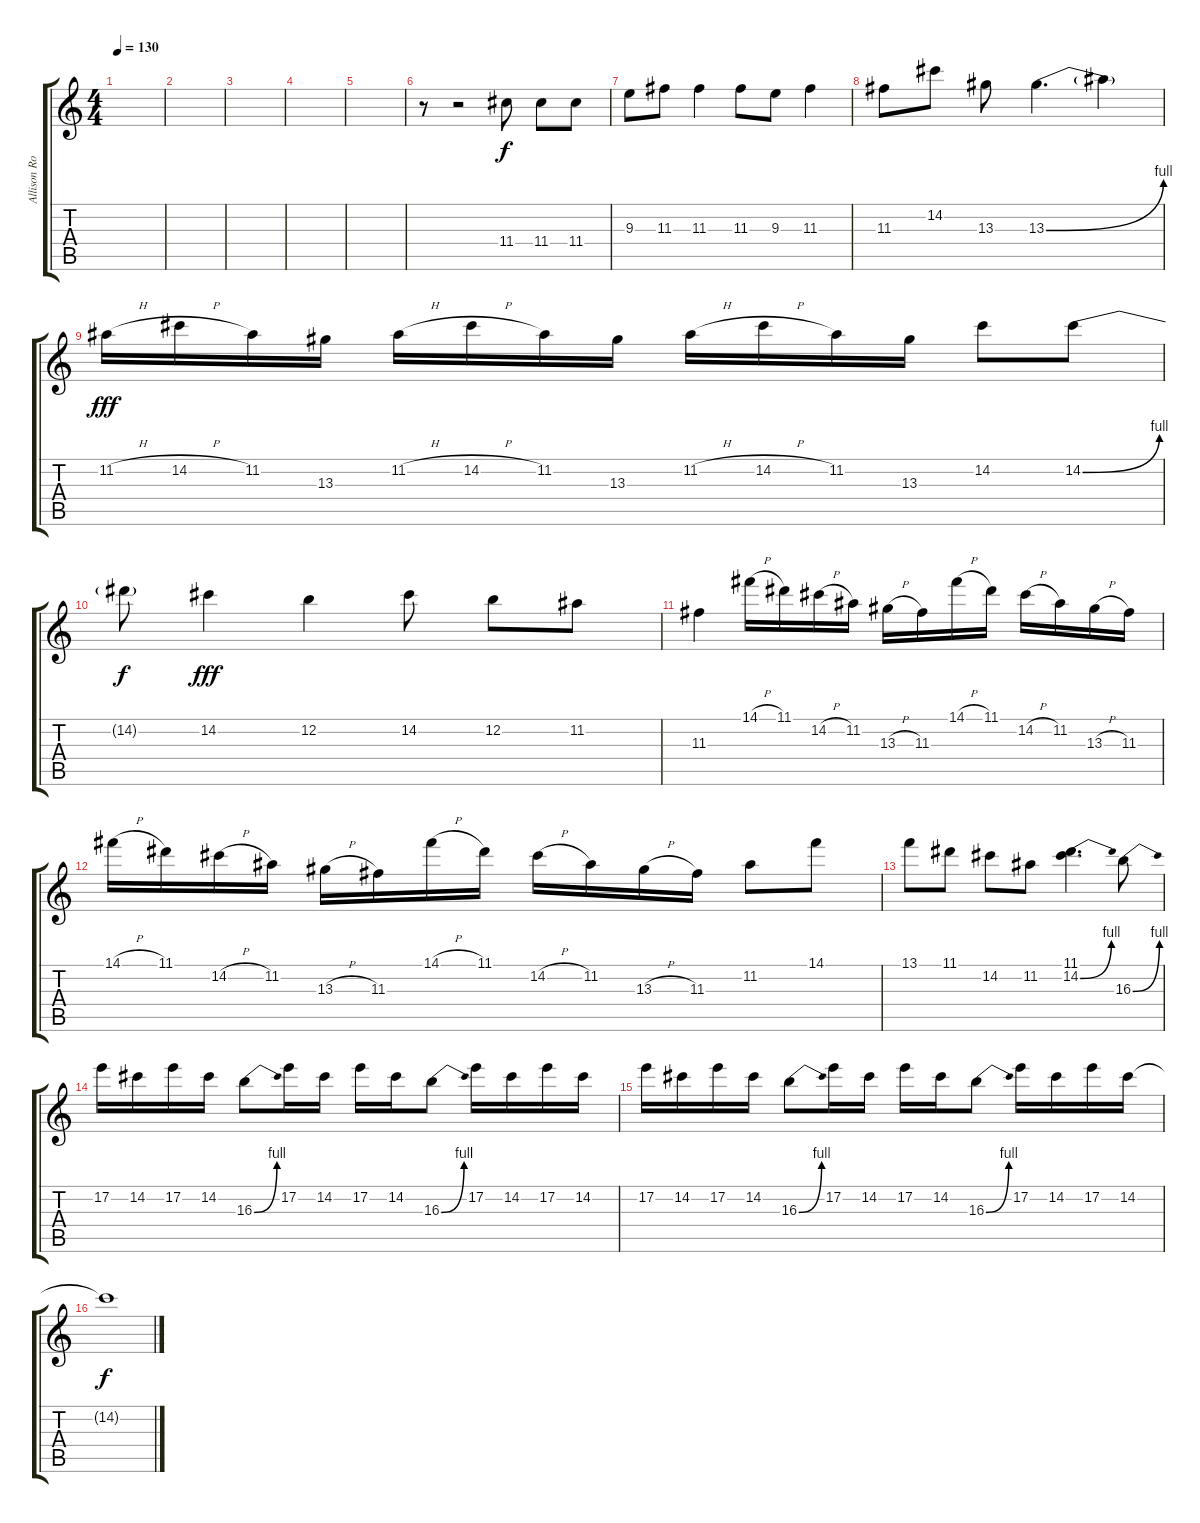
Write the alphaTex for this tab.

\track ("Allison Robertson (lead)" "Allison Ro") {instrument distortionguitar}
\staff {score tabs}
\tuning (E4 B3 G3 D3 A2 E2) {hide}
\ts (4 4)
\tempo 130
\clef g2
\ks c
|
|
|
|
|
r.8{volume 12} r.2 11.4.8 11.4.8 11.4.8 |
9.3.8 11.3.8 11.3.4 11.3.8 9.3.8 11.3.4 |
11.3.8 14.2.8 13.3.8 13.3{be (bend 0 0 60 4)}.4{d} 13.3{t}.4{dy f} |
11.2{h}.16{dy fff} 14.2{h}.16 11.2.16 13.3.16 11.2{h}.16 14.2{h}.16 11.2.16 13.3.16 11.2{h}.16 14.2{h}.16 11.2.16 13.3.16 14.2.8 14.2{be (bend 0 0 60 4)}.8 |
14.2{t}.8{dy f} 14.2.4{dy fff} 12.2.4 14.2.8 12.2.8 11.2.8 |
11.3.4 14.1{h}.16 11.1.16 14.2{h}.16 11.2.16 13.3{h}.16 11.3.16 14.1{h}.16 11.1.16 14.2{h}.16 11.2.16 13.3{h}.16 11.3.16 |
14.1{h}.16 11.1.16 14.2{h}.16 11.2.16 13.3{h}.16 11.3.16 14.1{h}.16 11.1.16 14.2{h}.16 11.2.16 13.3{h}.16 11.3.16 11.2.8 14.1.8 |
13.1.8 11.1.8 14.2.8 11.2.8 (11.1 14.2{be (bend 0 0 60 4)}).4{d} 16.3{be (bend 0 0 60 4)}.8 |
17.2.16{volume 10} 14.2.16 17.2.16 14.2.16 16.3{be (bend 0 0 60 4)}.8 17.2.16 14.2.16 17.2.16 14.2.16 16.3{be (bend 0 0 60 4)}.8 17.2.16 14.2.16 17.2.16 14.2.16 |
17.2.16 14.2.16 17.2.16 14.2.16 16.3{be (bend 0 0 60 4)}.8 17.2.16 14.2.16 17.2.16 14.2.16 16.3{be (bend 0 0 60 4)}.8 17.2.16 14.2.16 17.2.16 14.2.16 |
14.2{t}.1{dy f}
